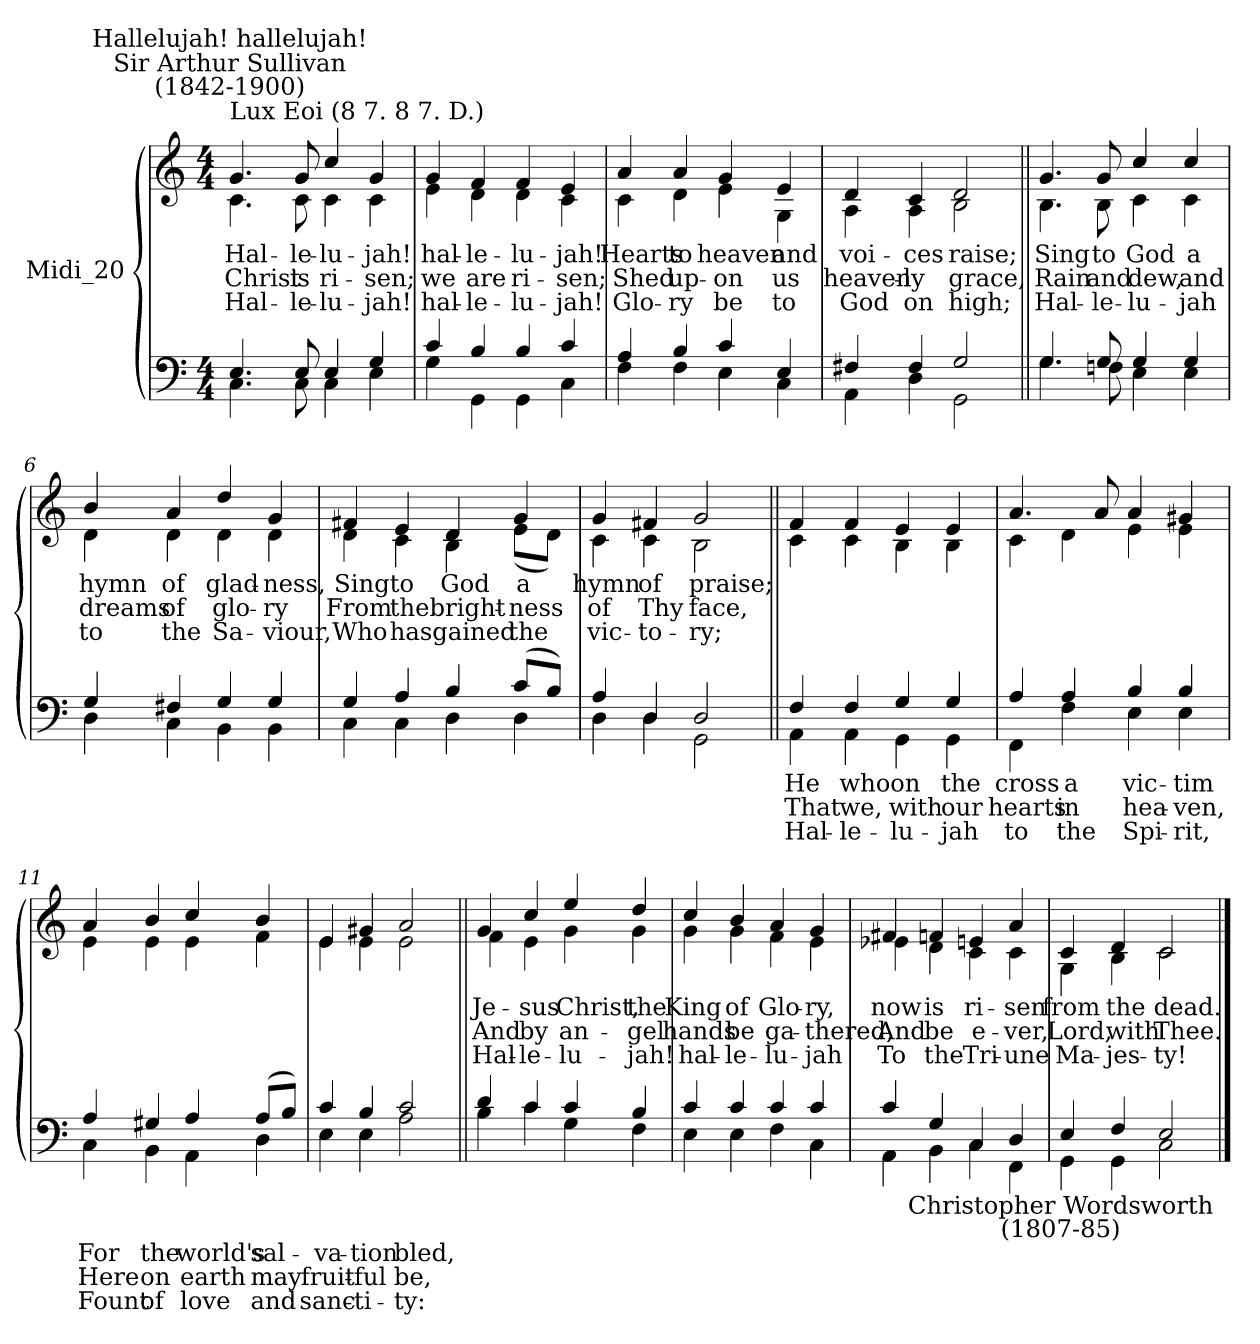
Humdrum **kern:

**kern	**text	**text	**text	**kern	**text	**text	**text
*part2	*part2	*part2	*part2	*part1	*part1	*part1	*part1
*staff2	*staff2	*staff2	*staff2	*staff1	*staff1	*staff1	*staff1
*I"Midi_20	*	*	*	*I"Midi_20	*	*	*
*clefF4	*	*	*	*clefG2	*	*	*
*k[]	*	*	*	*k[]	*	*	*
*C:	*	*	*	*C:	*	*	*
*M4/4	*	*	*	*M4/4	*	*	*
=1	=1	=1	=1	=1	=1	=1	=1
*^	*	*	*	*^	*	*	*
!	!	!	!	!	!LO:TX:a:t=Lux Eoi (8 7. 8 7. D.)	!	!	!	!
!	!	!	!	!	!LO:TX:a:cj:t=Sir Arthur Sullivan\n(1842-1900)	!	!	!	!
!	!	!	!	!	!LO:TX:a:cj:t=Hallelujah! hallelujah!	!	!	!	!
!	!	!	!	!	!	!	!LO:LY:b	!LO:LY:b	!LO:LY:b
4.E/	4.C\	.	.	.	4.g/	4.c\	Hal-	-Christ	Hal-
!	!	!	!	!	!	!	!LO:LY:b	!LO:LY:b	!LO:LY:b
8E/	8C\	.	.	.	8g/	8c\	-le-	-is	le-
!	!	!	!	!	!	!	!LO:LY:b	!LO:LY:b	!LO:LY:b
4E/	4C\	.	.	.	4cc/	4c\	-lu-	-ri-	-lu-
!	!	!	!	!	!	!	!LO:LY:b	!LO:LY:b	!LO:LY:b
4G/	4E\	.	.	.	4g/	4c\	-jah!	sen;	jah!
=2	=2	=2	=2	=2	=2	=2	=2	=2	=2
!	!	!	!	!	!	!	!LO:LY:b	!LO:LY:b	!LO:LY:b
4c/	4G\	.	.	.	4g/	4e\	hal-	-we	hal-
!	!	!	!	!	!	!	!LO:LY:b	!LO:LY:b	!LO:LY:b
4B/	4GG\	.	.	.	4f/	4d\	-le-	-are	le-
!	!	!	!	!	!	!	!LO:LY:b	!LO:LY:b	!LO:LY:b
4B/	4GG\	.	.	.	4f/	4d\	-lu-	-ri-	-lu-
!	!	!	!	!	!	!	!LO:LY:b	!LO:LY:b	!LO:LY:b
4c/	4C\	.	.	.	4e/	4c\	-jah!	sen;	jah!
=3	=3	=3	=3	=3	=3	=3	=3	=3	=3
!	!	!	!	!	!	!	!LO:LY:b	!LO:LY:b	!LO:LY:b
4A/	4F\	.	.	.	4a/	4c\	Hearts	Shed	Glo-
!	!	!	!	!	!	!	!LO:LY:b	!LO:LY:b	!LO:LY:b
4B/	4F\	.	.	.	4a/	4d\	-to	up-	-ry
!	!	!	!	!	!	!	!LO:LY:b	!LO:LY:b	!LO:LY:b
4c/	4E\	.	.	.	4g/	4e\	heaven	on	be
!	!	!	!	!	!	!	!LO:LY:b	!LO:LY:b	!LO:LY:b
4E/	4C\	.	.	.	4e/	4G\	and	us	to
=4	=4	=4	=4	=4	=4	=4	=4	=4	=4
!	!	!	!	!	!	!	!LO:LY:b	!LO:LY:b	!LO:LY:b
4F#X/	4AA\	.	.	.	4d/	4A\	voi-	-heaven-	-God
!	!	!	!	!	!	!	!LO:LY:b	!LO:LY:b	!LO:LY:b
4F#/	4D\	.	.	.	4c/	4A\	ces	ly	on
!	!	!	!	!	!	!	!LO:LY:b	!LO:LY:b	!LO:LY:b
2G/	2GG\	.	.	.	2d/	2B\	raise;	grace,	high;
!!LO:LB:g=z	!!
=5||	=5||	=5||	=5||	=5||	=5||	=5||	=5||	=5||	=5||
!	!	!	!	!	!	!	!LO:LY:b	!LO:LY:b	!LO:LY:b
4.G/	4.G\	.	.	.	4.g/	4.B\	Sing	Rain	Hal-
!	!	!	!	!	!	!	!LO:LY:b	!LO:LY:b	!LO:LY:b
8G/	8Fn\	.	.	.	8g/	8B\	-to	and	le-
!	!	!	!	!	!	!	!LO:LY:b	!LO:LY:b	!LO:LY:b
4G/	4E\	.	.	.	4cc/	4c\	-God	dew,	lu-
!	!	!	!	!	!	!	!LO:LY:b	!LO:LY:b	!LO:LY:b
4G/	4E\	.	.	.	4cc/	4c\	-a	and	jah
=6	=6	=6	=6	=6	=6	=6	=6	=6	=6
!	!	!	!	!	!	!	!LO:LY:b	!LO:LY:b	!LO:LY:b
4G/	4D\	.	.	.	4b/	4d\	hymn	dreams	to
!	!	!	!	!	!	!	!LO:LY:b	!LO:LY:b	!LO:LY:b
4F#X/	4C\	.	.	.	4a/	4d\	of	of	the
!	!	!	!	!	!	!	!LO:LY:b	!LO:LY:b	!LO:LY:b
4G/	4BB\	.	.	.	4dd/	4d\	glad-	-glo-	-Sa-
!	!	!	!	!	!	!	!LO:LY:b	!LO:LY:b	!LO:LY:b
4G/	4BB\	.	.	.	4g/	4d\	-ness,	ry	viour,
=7	=7	=7	=7	=7	=7	=7	=7	=7	=7
!	!	!	!	!	!	!	!LO:LY:b	!LO:LY:b	!LO:LY:b
4G/	4C\	.	.	.	4f#X/	4d\	Sing	From	Who
!	!	!	!	!	!	!	!LO:LY:b	!LO:LY:b	!LO:LY:b
4A/	4C\	.	.	.	4e/	4c\	to	the	has
!	!	!	!	!	!	!	!LO:LY:b	!LO:LY:b	!LO:LY:b
4B/	4D\	.	.	.	4d/	4B\	God	bright-	-gained
!	!	!	!	!	!	!	!LO:LY:b	!LO:LY:b	!LO:LY:b
(>8c/L	4D\	.	.	.	4g/	(<8e\L	a	ness	the
8B/J)	.	.	.	.	.	8d\J)	.	.	.
=8	=8	=8	=8	=8	=8	=8	=8	=8	=8
!	!	!	!	!	!	!	!LO:LY:b	!LO:LY:b	!LO:LY:b
4A/	4D\	.	.	.	4g/	4c\	hymn	of	vic-
!	!	!	!	!	!	!	!LO:LY:b	!LO:LY:b	!LO:LY:b
4D/	4D\	.	.	.	4f#X/	4c\	-of	Thy	to-
!	!	!	!	!	!	!	!LO:LY:b	!LO:LY:b	!LO:LY:b
2D/	2GG\	.	.	.	2g/	2B\	-praise;	face,	ry;
!!LO:LB:g=z	!!
=9||	=9||	=9||	=9||	=9||	=9||	=9||	=9||	=9||	=9||
!	!	!LO:LY:a	!LO:LY:a	!LO:LY:a	!	!	!	!	!
4F/	4AA\	He	That	Hal-	4f/	4c\	.	.	.
!	!	!LO:LY:a	!LO:LY:a	!LO:LY:a	!	!	!	!	!
4F/	4AA\	-who	we,	le-	4f/	4c\	.	.	.
!	!	!LO:LY:a	!LO:LY:a	!LO:LY:a	!	!	!	!	!
4G/	4GG\	-on	with	lu-	4e/	4B\	.	.	.
!	!	!LO:LY:a	!LO:LY:a	!LO:LY:a	!	!	!	!	!
4G/	4GG\	-the	our	jah	4e/	4B\	.	.	.
=10	=10	=10	=10	=10	=10	=10	=10	=10	=10
!	!	!LO:LY:a	!LO:LY:a	!LO:LY:a	!	!	!	!	!
4A/	4FF\	cross	hearts	to	4.a/	4c\	.	.	.
!	!	!LO:LY:a	!LO:LY:a	!LO:LY:a	!	!	!	!	!
4A/	4F\	a	in	the	.	4d\	.	.	.
.	.	.	.	.	8a/	.	.	.	.
!	!	!LO:LY:a	!LO:LY:a	!LO:LY:a	!	!	!	!	!
4B/	4E\	vic-	-hea-	-Spi-	4a/	4e\	.	.	.
!	!	!LO:LY:a	!LO:LY:a	!LO:LY:a	!	!	!	!	!
4B/	4E\	-tim	ven,	rit,	4g#X/	4e\	.	.	.
=11	=11	=11	=11	=11	=11	=11	=11	=11	=11
!	!	!LO:LY:a	!LO:LY:a	!LO:LY:a	!	!	!	!	!
4A/	4C\	For	Here	Fount	4a/	4e\	.	.	.
!	!	!LO:LY:a	!LO:LY:a	!LO:LY:a	!	!	!	!	!
4G#X/	4BB\	the	on	of	4b/	4e\	.	.	.
!	!	!LO:LY:a	!LO:LY:a	!LO:LY:a	!	!	!	!	!
4A/	4AA\	world's	earth	love	4cc/	4e\	.	.	.
!	!	!LO:LY:a	!LO:LY:a	!LO:LY:a	!	!	!	!	!
(>8A/L	4D\	sal-	may	and	4b/	4f\	.	.	.
8B/J)	.	.	.	.	.	.	.	.	.
=12	=12	=12	=12	=12	=12	=12	=12	=12	=12
!	!	!LO:LY:a	!LO:LY:a	!LO:LY:a	!	!	!	!	!
4c/	4E\	va-	-fruit-	-sanc-	4e/	4e\	.	.	.
!	!	!LO:LY:a	!LO:LY:a	!LO:LY:a	!	!	!	!	!
4B/	4E\	-tion	ful	ti-	4g#X/	4e\	.	.	.
!	!	!LO:LY:a	!LO:LY:a	!LO:LY:a	!	!	!	!	!
2c/	2A\	-bled,	be,	ty:	2a/	2e\	.	.	.
!!LO:LB:g=z	!!
=13||	=13||	=13||	=13||	=13||	=13||	=13||	=13||	=13||	=13||
!	!	!	!	!	!	!	!LO:LY:b	!LO:LY:b	!LO:LY:b
4d/	4B\	.	.	.	4g/	4f\	Je-	-And	Hal-
!	!	!	!	!	!	!	!LO:LY:b	!LO:LY:b	!LO:LY:b
4c/	4c\	.	.	.	4cc/	4e\	-sus	by	le-
!	!	!	!	!	!	!	!LO:LY:b	!LO:LY:b	!LO:LY:b
4c/	4G\	.	.	.	4ee/	4g\	-Christ,	an-	-lu-
!	!	!	!	!	!	!	!LO:LY:b	!LO:LY:b	!LO:LY:b
4B/	4F\	.	.	.	4dd/	4g\	-the	gel	jah!
=14	=14	=14	=14	=14	=14	=14	=14	=14	=14
!	!	!	!	!	!	!	!LO:LY:b	!LO:LY:b	!LO:LY:b
4c/	4E\	.	.	.	4cc/	4g\	King	hands	hal-
!	!	!	!	!	!	!	!LO:LY:b	!LO:LY:b	!LO:LY:b
4c/	4E\	.	.	.	4b/	4g\	-of	be	le-
!	!	!	!	!	!	!	!LO:LY:b	!LO:LY:b	!LO:LY:b
4c/	4F\	.	.	.	4a/	4f\	-Glo-	-ga-	-lu-
!	!	!	!	!	!	!	!LO:LY:b	!LO:LY:b	!LO:LY:b
4c/	4C\	.	.	.	4g/	4e\	-ry,	thered,	jah
=15	=15	=15	=15	=15	=15	=15	=15	=15	=15
!	!	!	!	!	!	!	!LO:LY:b	!LO:LY:b	!LO:LY:b
4c/	4AA\	.	.	.	4f#X/	4e-X\	now	And	To
!	!	!	!	!	!	!	!LO:LY:b	!LO:LY:b	!LO:LY:b
4G/	4BB\	.	.	.	4fn/	4d\	is	be	the
!	!	!	!	!	!	!	!LO:LY:b	!LO:LY:b	!LO:LY:b
4C/	4C\	.	.	.	4en/	4c\	ri-	-e-	-Tri-
!	!	!	!	!	!	!	!LO:LY:b	!LO:LY:b	!LO:LY:b
4D/	4FF\	.	.	.	4a/	4c\	-sen	ver,	une
=16	=16	=16	=16	=16	=16	=16	=16	=16	=16
!LO:TX:b:cj:t=Christopher Wordsworth\n(1807-85)	!	!	!	!	!	!	!	!	!
!	!	!	!	!	!	!	!LO:LY:b	!LO:LY:b	!LO:LY:b
4E/	4GG\	.	.	.	4c/	4G\	from	Lord,	Ma-
!	!	!	!	!	!	!	!LO:LY:b	!LO:LY:b	!LO:LY:b
4F/	4GG\	.	.	.	4d/	4B\	-the	with	jes-
!	!	!	!	!	!	!	!LO:LY:b	!LO:LY:b	!LO:LY:b
2E/	2C\	.	.	.	2c/	2c\	-dead.	Thee.	ty!
*v	*v	*	*	*	*	*	*	*	*
*	*	*	*	*v	*v	*	*	*
==	==	==	==	==	==	==	==
*-	*-	*-	*-	*-	*-	*-	*-
